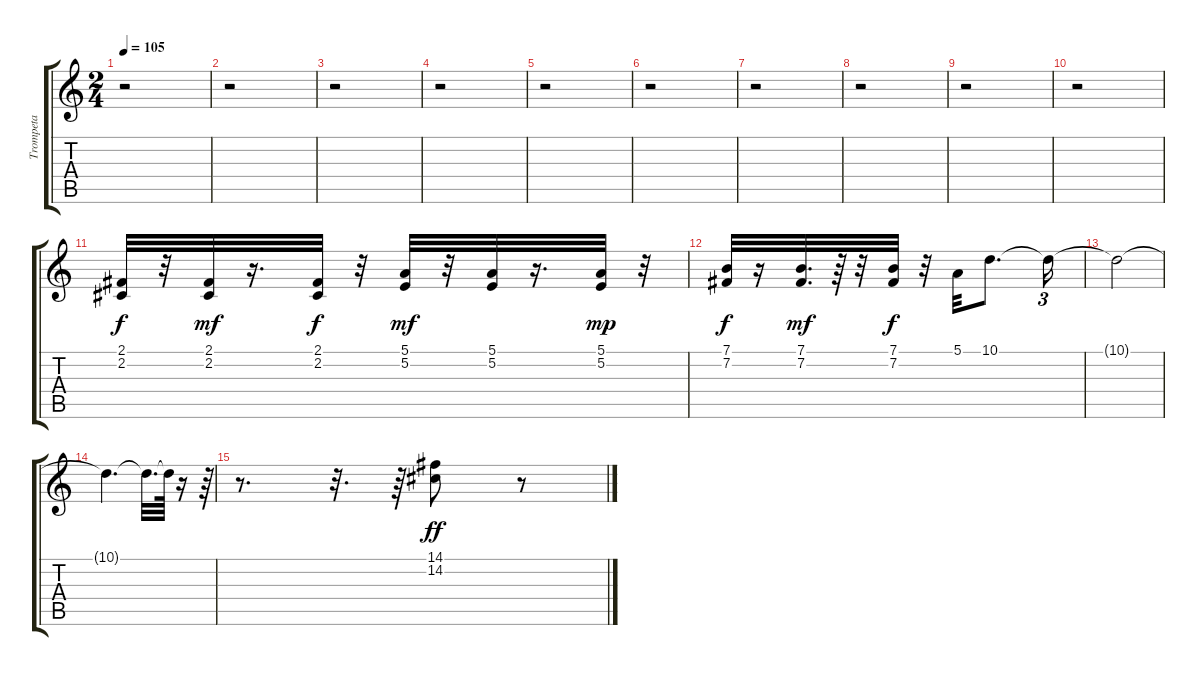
\track ("Trompeta" "Trompeta") {instrument trumpet}
\staff {score tabs}
\tuning (E4 B3 G3 D3 A2 E2) {hide}
\ts (2 4)
\tempo 105
\clef g2
\ks c
r.2{dy f} |
r.2 |
r.2 |
r.2 |
r.2 |
r.2 |
r.2 |
r.2 |
r.2 |
r.2 |
(2.1 2.2).32 r.32 (2.1 2.2).32{dy mf} r.16{d} (2.1 2.2).32{dy f} r.32 (5.1 5.2).32{dy mf} r.32 (5.1 5.2).32 r.16{d} (5.1 5.2).32{dy mp} r.32 |
(7.1 7.2).32{dy f} r.16 (7.1 7.2).32{d dy mf} r.64 r.32 (7.1 7.2).32{dy f} r.32 5.1.32 10.1.8{d} 10.1{t}.16{tu (3 2)} |
10.1{t}.2 |
10.1{t}.4{d} 10.1{t}.32{d} 10.1{t}.64 r.16 r.64{tu (3 2)} |
r.8{d} r.32{d} r.64 (14.1 14.2).8{dy ff} r.8
